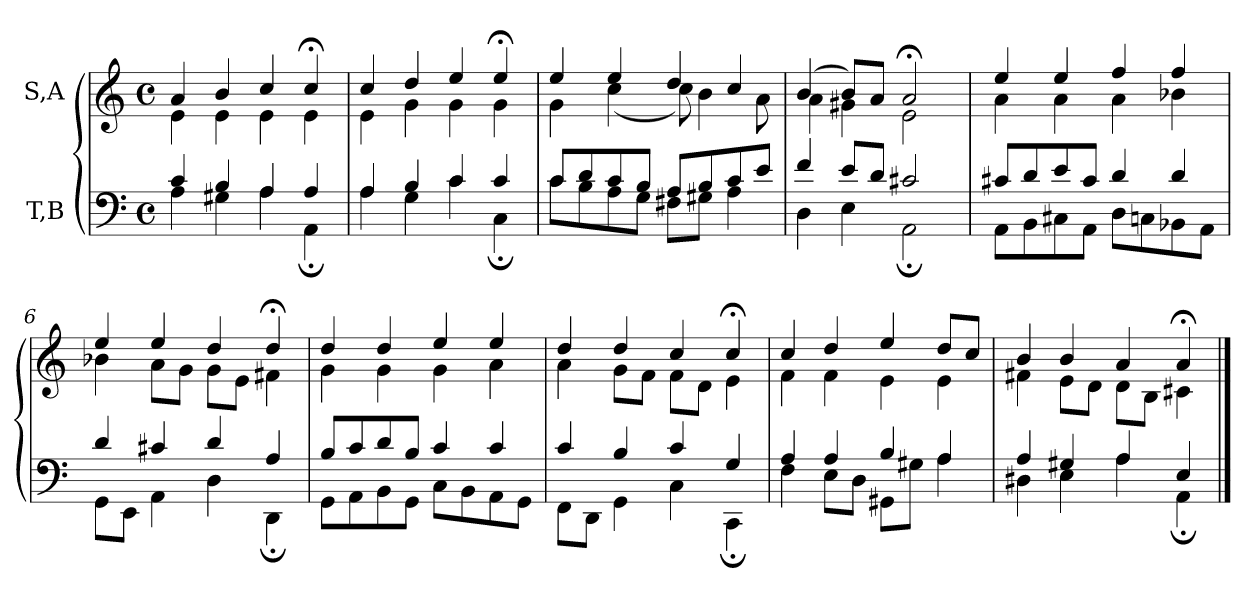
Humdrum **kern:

**kern	**kern
*part2	*part1
*staff2	*staff1
*I"T,B	*I"S,A
*clefF4	*clefG2
*k[]	*k[]
*M4/4	*M4/4
*met(c)	*met(c)
=1	=1
*^	*^
4c	4A	4a	4e
4B	4G#X	4b	4e
4A	4A	4cc	4e
4A	4AA;	4cc;<	4e
=2	=2	=2	=2
4A	4A	4cc	4e
4B	4G	4dd	4g
4c	4c	4ee	4g
4c	4C;	4ee;<	4g
=3	=3	=3	=3
8cL	8cL	4ee	4g
8d	8B	.	.
8c	8A	4ee	(<4cc
8BJ	8GJ	.	.
8AL	8F#XL	4dd	8cc)
8B	8G#XJ	.	4b
8c	4A	4cc	.
8eJ	.	.	8a
=4	=4	=4	=4
4f	4D	(>4b	4a
8eL	4E	8bL)	4g#X
8dJ	.	8aJ	.
2c#X	2AA;	2a;<	2e
=5	=5	=5	=5
8c#XL	8AAL	4ee	4a
8d	8BB	.	.
8e	8C#X	4ee	4a
8c#J	8AAJ	.	.
4d	8DL	4ff	4a
.	8Cn	.	.
4d	8BB-X	4ff	4b-X
.	8AAJ	.	.
=6	=6	=6	=6
4d	8GGL	4ee	4b-X
.	8EEJ	.	.
4c#X	4AA	4ee	8aL
.	.	.	8gJ
4d	4D	4dd	8gL
.	.	.	8eJ
4A	4DD;	4dd;<	4f#X
=7	=7	=7	=7
8BL	8GGL	4dd	4g
8c	8AA	.	.
8d	8BB	4dd	4g
8BJ	8GGJ	.	.
4c	8CL	4ee	4g
.	8BB	.	.
4c	8AA	4ee	4a
.	8GGJ	.	.
=8	=8	=8	=8
4c	8FFL	4dd	4a
.	8DDJ	.	.
4B	4GG	4dd	8gL
.	.	.	8fJ
4c	4C	4cc	8fL
.	.	.	8dJ
4G	4CC;	4cc;<	4e
=9	=9	=9	=9
4A	4F	4cc	4f
4A	8EL	4dd	4f
.	8DJ	.	.
4B	8GG#XL	4ee	4e
.	8G#XJ	.	.
4A	4A	8ddL	4e
.	.	8ccJ	.
=10	=10	=10	=10
4A	4D#X	4b	4f#X
4G#X	4E	4b	8eL
.	.	.	8dJ
4A	4A	4a	8dL
.	.	.	8BJ
4E	4AA;	4a;<	4c#X
*v	*v	*	*
*	*v	*v
==	==
*-	*-
